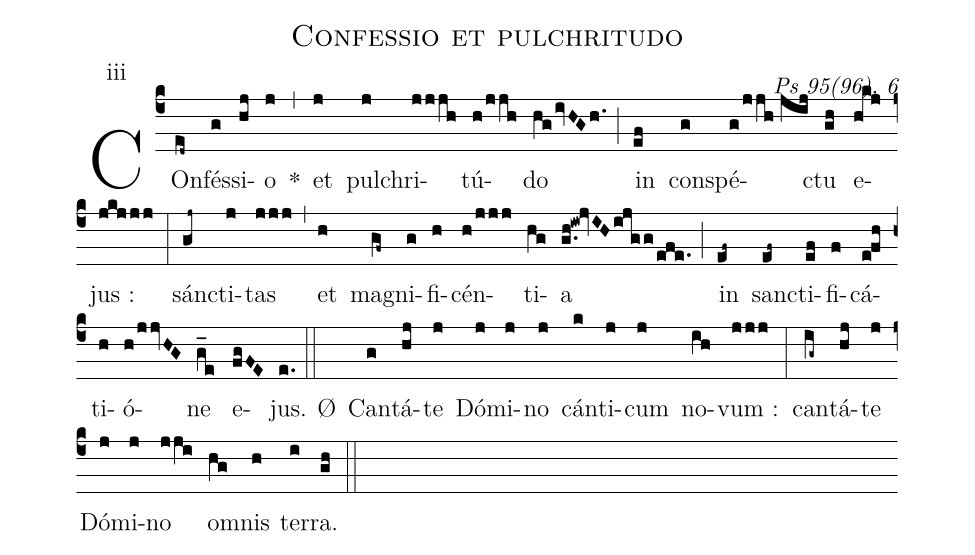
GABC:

name:Confessio et pulchritudo;
commentary: Ps 95(96), 6;
mode:iii;
%%
(c4) COn(ed~)fés(g)si(hj)o(j) *(,) et(j) pul(j)chri(jjjh)tú(h/jjh)do(hg/ivHGh.) (;) in(ef) con(g)spé(g/jjh//jij)ctu(gh) e(hkj)jus~:(jkjjj) (:) sánc(gj~)ti(j)tas(jjj) (,) et(h) ma(gf~)gni(g)fi(h)cén(h/jjj)ti(hg)a(g.h!iw!jvIHijgg/efe.) (;) in(ef~) sanc(ef~)ti(ef)fi(f)cá(e!fh)ti(h)ó(h/jjvHG)ne(g_e) e(fgFE)jus.(e.) (::) Ø() Can(g)tá(hj)te(j) Dó(j)mi(j)no(j) cán(k)ti(j)cum(j) no(ih)vum~:(jjj) (:) can(ig~)tá(hj)te(j) Dó(j)mi(j)no(jji) o(hg)mnis(h) ter(i)ra.(gh) (::)
